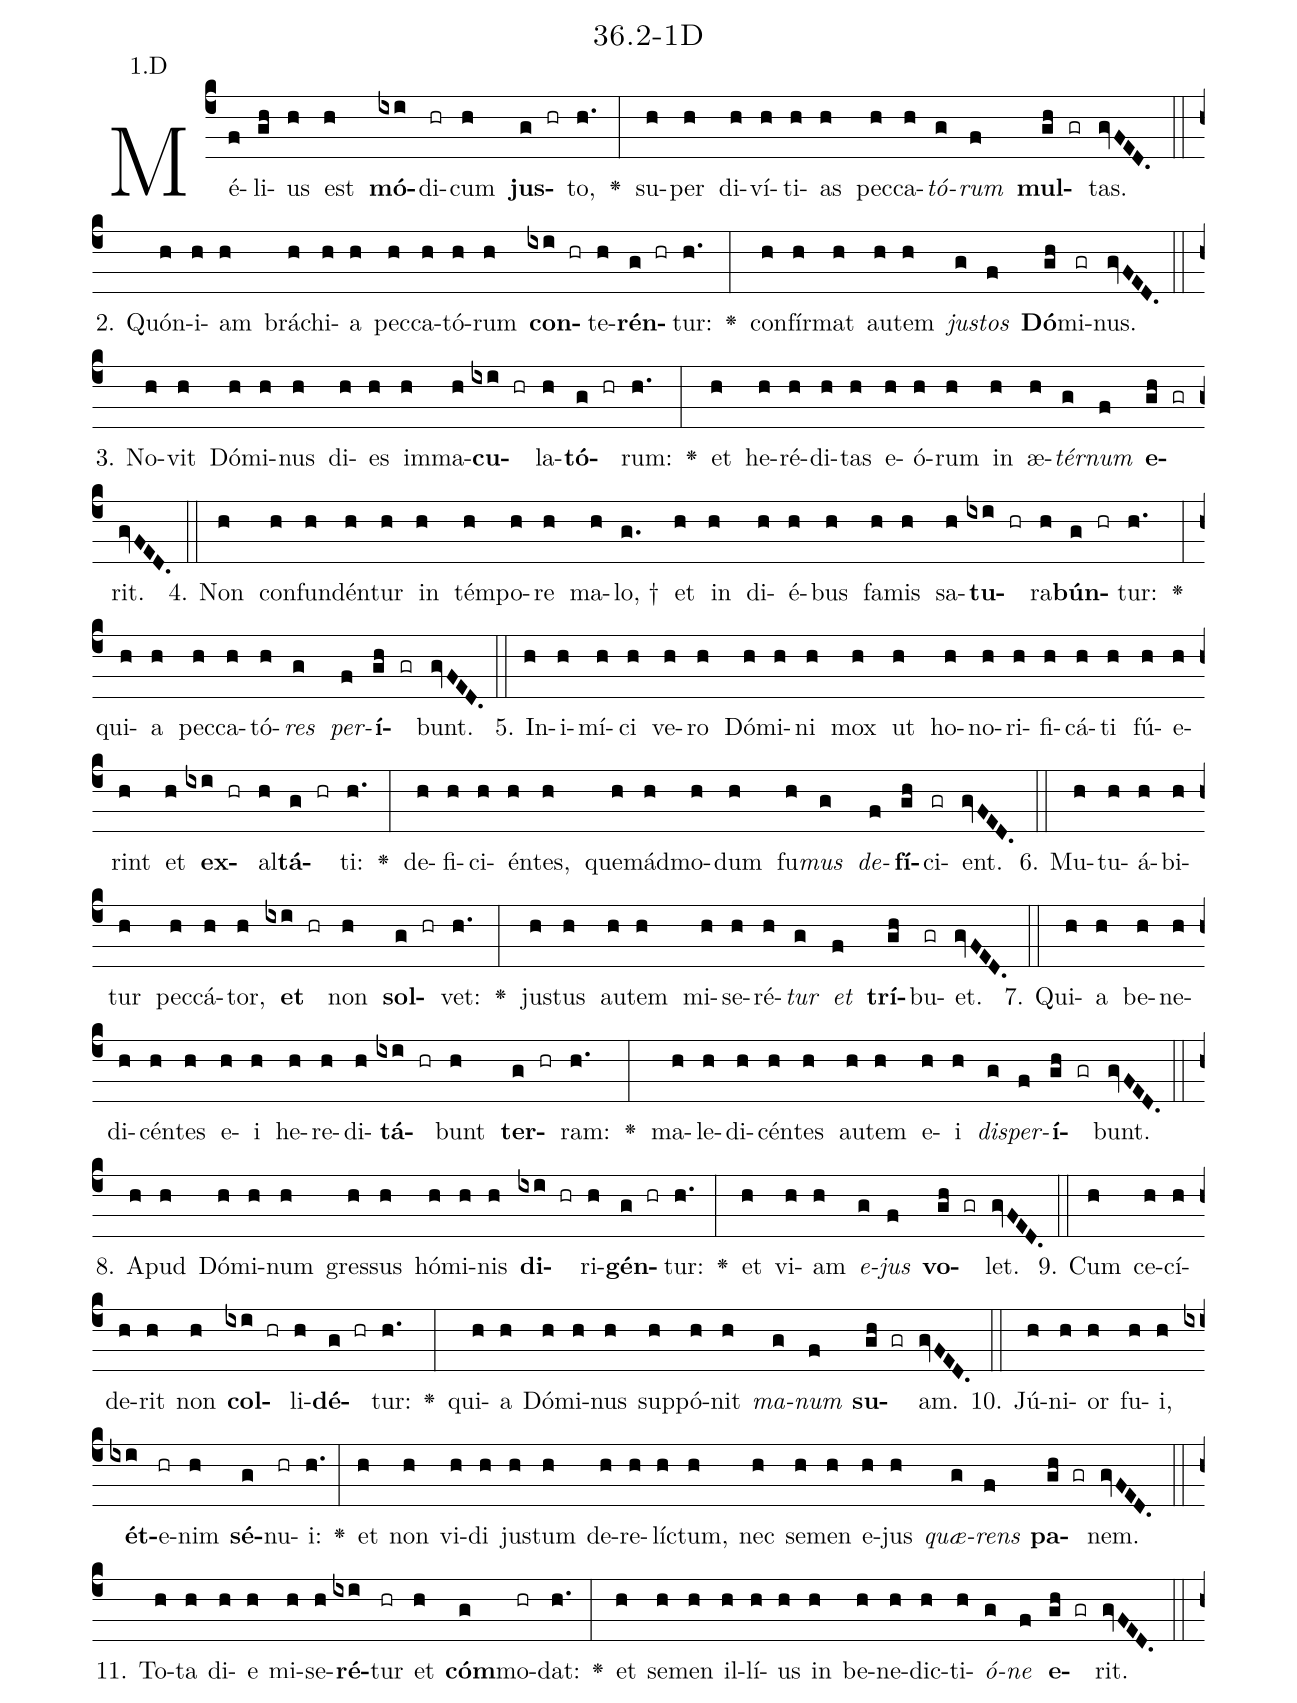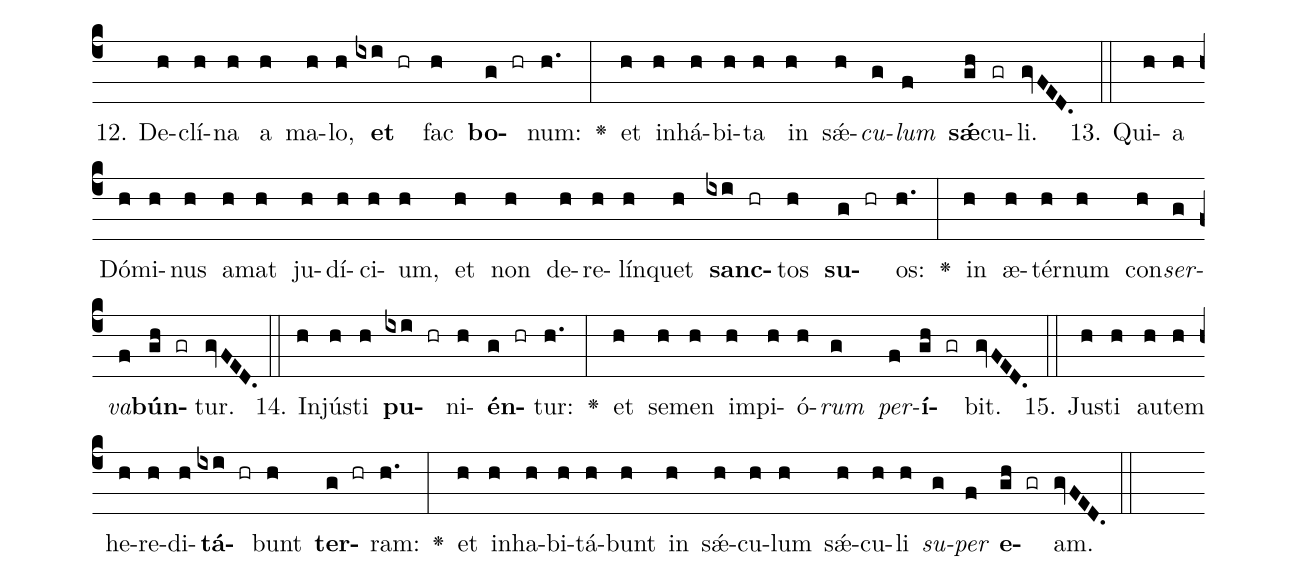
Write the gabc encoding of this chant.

name: 36.2-1D;
annotation: 1.D;
%%
(c4)Mé(f)li(gh)us(h) est(h) <b>mó</b>(ixi)di(hr)cum(h) <b>jus</b>(g hr)to,(h.) <v>\greheightstar</v>(:) su(h)per(h) di(h)ví(h)ti(h)as(h) pec(h)ca(h)<i>tó</i>(g)<i>rum</i>(f) <b>mul</b>(gh gr)tas.(gvFED.) (::)
2. Quón(h)i(h)am(h) brá(h)chi(h)a(h) pec(h)ca(h)tó(h)rum(h) <b>con</b>(ixi hr)te(h)<b>rén</b>(g hr)tur:(h.) <v>\greheightstar</v>(:) con(h)fír(h)mat(h) au(h)tem(h) <i>jus</i>(g)<i>tos</i>(f) <b>Dó</b>(gh)mi(gr)nus.(gvFED.) (::)
3. No(h)vit(h) Dó(h)mi(h)nus(h) di(h)es(h) im(h)ma(h)<b>cu</b>(ixi hr)la(h)<b>tó</b>(g hr)rum:(h.) <v>\greheightstar</v>(:) et(h) he(h)ré(h)di(h)tas(h) e(h)ó(h)rum(h) in(h) æ(h)<i>tér</i>(g)<i>num</i>(f) <b>e</b>(gh gr)rit.(gvFED.) (::)
4. Non(h) con(h)fun(h)dén(h)tur(h) in(h) tém(h)po(h)re(h) ma(h)lo, †(g.) et(h) in(h) di(h)é(h)bus(h) fa(h)mis(h) sa(h)<b>tu</b>(ixi hr)ra(h)<b>bún</b>(g hr)tur:(h.) <v>\greheightstar</v>(:) qui(h)a(h) pec(h)ca(h)tó(h)<i>res</i>(g) <i>per</i>(f)<b>í</b>(gh gr)bunt.(gvFED.) (::)
5. In(h)i(h)mí(h)ci(h) ve(h)ro(h) Dó(h)mi(h)ni(h) mox(h) ut(h) ho(h)no(h)ri(h)fi(h)cá(h)ti(h) fú(h)e(h)rint(h) et(h) <b>ex</b>(ixi hr)al(h)<b>tá</b>(g hr)ti:(h.) <v>\greheightstar</v>(:) de(h)fi(h)ci(h)én(h)tes,(h) quem(h)ád(h)mo(h)dum(h) fu(h)<i>mus</i>(g) <i>de</i>(f)<b>fí</b>(gh)ci(gr)ent.(gvFED.) (::)
6. Mu(h)tu(h)á(h)bi(h)tur(h) pec(h)cá(h)tor,(h) <b>et</b>(ixi hr) non(h) <b>sol</b>(g hr)vet:(h.) <v>\greheightstar</v>(:) jus(h)tus(h) au(h)tem(h) mi(h)se(h)ré(h)<i>tur</i>(g) <i>et</i>(f) <b>trí</b>(gh)bu(gr)et.(gvFED.) (::)
7. Qui(h)a(h) be(h)ne(h)di(h)cén(h)tes(h) e(h)i(h) he(h)re(h)di(h)<b>tá</b>(ixi hr)bunt(h) <b>ter</b>(g hr)ram:(h.) <v>\greheightstar</v>(:) ma(h)le(h)di(h)cén(h)tes(h) au(h)tem(h) e(h)i(h) <i>dis</i>(g)<i>per</i>(f)<b>í</b>(gh gr)bunt.(gvFED.) (::)
8. A(h)pud(h) Dó(h)mi(h)num(h) gres(h)sus(h) hó(h)mi(h)nis(h) <b>di</b>(ixi hr)ri(h)<b>gén</b>(g hr)tur:(h.) <v>\greheightstar</v>(:) et(h) vi(h)am(h) <i>e</i>(g)<i>jus</i>(f) <b>vo</b>(gh gr)let.(gvFED.) (::)
9. Cum(h) ce(h)cí(h)de(h)rit(h) non(h) <b>col</b>(ixi hr)li(h)<b>dé</b>(g hr)tur:(h.) <v>\greheightstar</v>(:) qui(h)a(h) Dó(h)mi(h)nus(h) sup(h)pó(h)nit(h) <i>ma</i>(g)<i>num</i>(f) <b>su</b>(gh gr)am.(gvFED.) (::)
10. Jú(h)ni(h)or(h) fu(h)i,(h) <b>ét</b>(ixi)e(hr)nim(h) <b>sé</b>(g)nu(hr)i:(h.) <v>\greheightstar</v>(:) et(h) non(h) vi(h)di(h) jus(h)tum(h) de(h)re(h)líc(h)tum,(h) nec(h) se(h)men(h) e(h)jus(h) <i>quæ</i>(g)<i>rens</i>(f) <b>pa</b>(gh gr)nem.(gvFED.) (::)
11. To(h)ta(h) di(h)e(h) mi(h)se(h)<b>ré</b>(ixi)tur(hr) et(h) <b>cóm</b>(g)mo(hr)dat:(h.) <v>\greheightstar</v>(:) et(h) se(h)men(h) il(h)lí(h)us(h) in(h) be(h)ne(h)dic(h)ti(h)<i>ó</i>(g)<i>ne</i>(f) <b>e</b>(gh gr)rit.(gvFED.) (::)
12. De(h)clí(h)na(h) a(h) ma(h)lo,(h) <b>et</b>(ixi hr) fac(h) <b>bo</b>(g hr)num:(h.) <v>\greheightstar</v>(:) et(h) in(h)há(h)bi(h)ta(h) in(h) sǽ(h)<i>cu</i>(g)<i>lum</i>(f) <b>sǽ</b>(gh)cu(gr)li.(gvFED.) (::)
13. Qui(h)a(h) Dó(h)mi(h)nus(h) a(h)mat(h) ju(h)dí(h)ci(h)um,(h) et(h) non(h) de(h)re(h)lín(h)quet(h) <b>sanc</b>(ixi hr)tos(h) <b>su</b>(g hr)os:(h.) <v>\greheightstar</v>(:) in(h) æ(h)tér(h)num(h) con(h)<i>ser</i>(g)<i>va</i>(f)<b>bún</b>(gh gr)tur.(gvFED.) (::)
14. In(h)jús(h)ti(h) <b>pu</b>(ixi hr)ni(h)<b>én</b>(g hr)tur:(h.) <v>\greheightstar</v>(:) et(h) se(h)men(h) im(h)pi(h)ó(h)<i>rum</i>(g) <i>per</i>(f)<b>í</b>(gh gr)bit.(gvFED.) (::)
15. Jus(h)ti(h) au(h)tem(h) he(h)re(h)di(h)<b>tá</b>(ixi hr)bunt(h) <b>ter</b>(g hr)ram:(h.) <v>\greheightstar</v>(:) et(h) in(h)ha(h)bi(h)tá(h)bunt(h) in(h) sǽ(h)cu(h)lum(h) sǽ(h)cu(h)li(h) <i>su</i>(g)<i>per</i>(f) <b>e</b>(gh gr)am.(gvFED.) (::)
